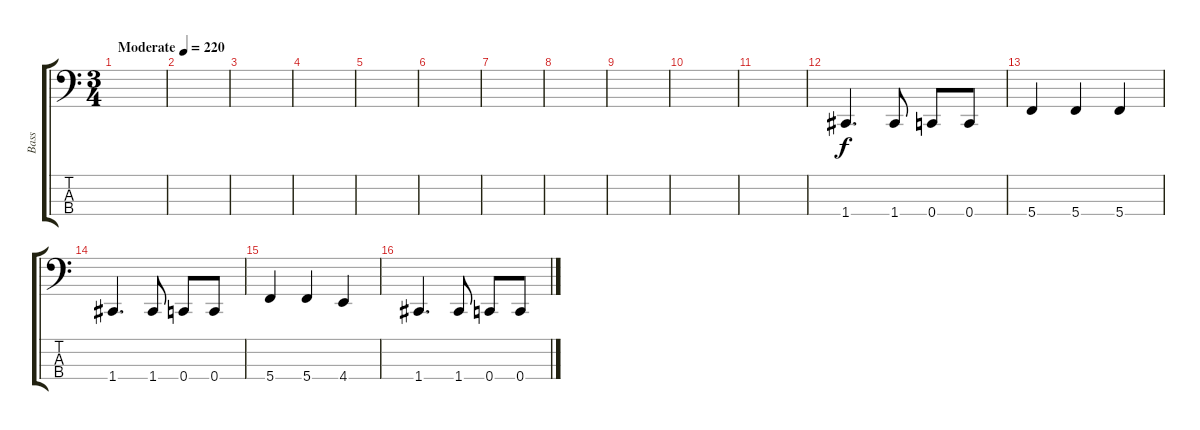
\track ("Bass" "Bass") {instrument electricbassfinger}
\staff {score tabs}
\tuning (F2 C2 G1 C1) {hide}
\ts (3 4)
\tempo (220 "Moderate")
\clef f4
\ks c
|
|
|
|
|
|
|
|
|
|
|
1.4.4{d} 1.4.8 0.4.8 0.4.8 |
5.4.4 5.4.4 5.4.4 |
1.4.4{d} 1.4.8 0.4.8 0.4.8 |
5.4.4 5.4.4 4.4.4 |
1.4.4{d} 1.4.8 0.4.8 0.4.8
